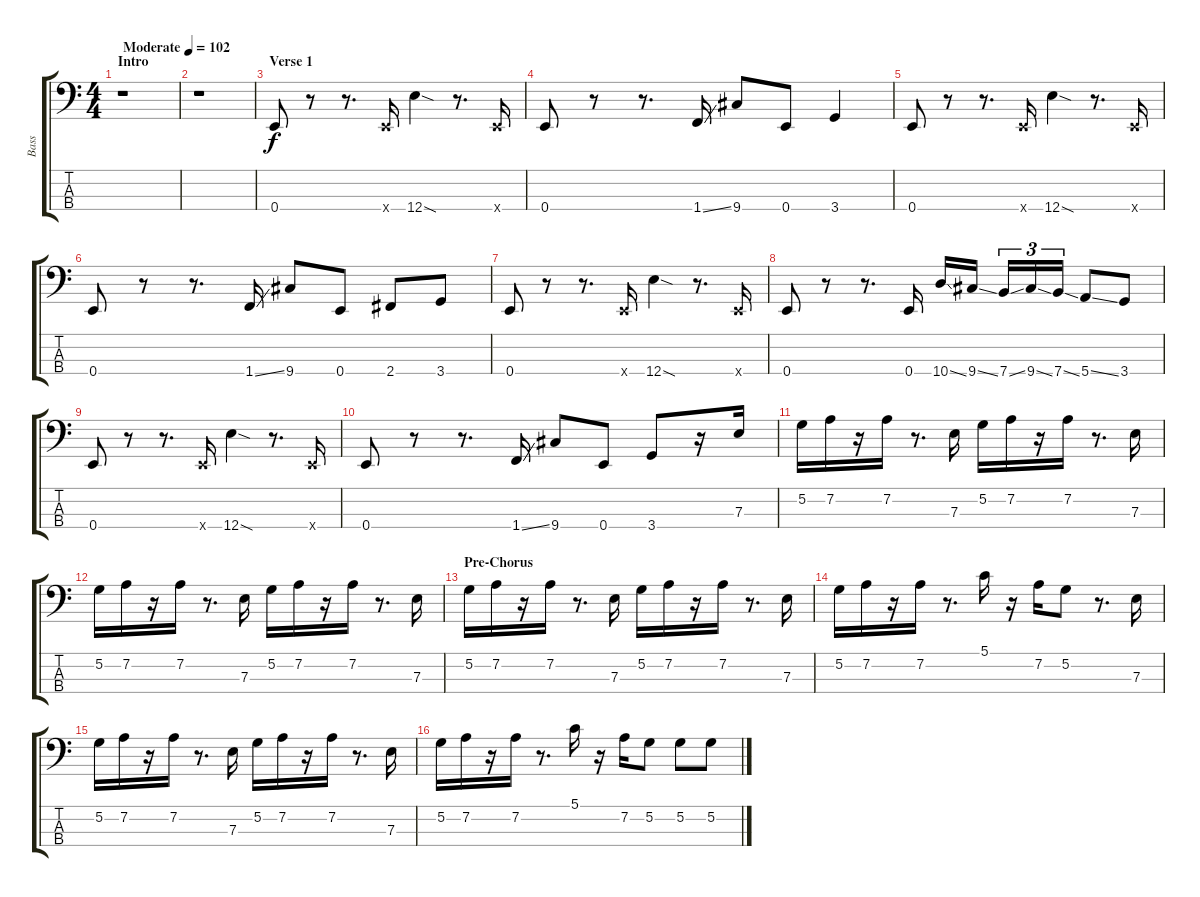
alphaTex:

\track ("Bass" "Bass") {instrument electricbassfinger}
\staff {score tabs}
\tuning (G2 D2 A1 E1) {hide}
\ts (4 4)
\section ("" "Intro")
\tempo (102 "Moderate")
\clef f4
\ks c
r.1{dy f instrument electricbassfinger} |
r.1 |
\section ("" "Verse 1")
0.4.8 r.8 r.8{d} 0.4{x}.16 12.4{sod}.4 r.8{d} 0.4{x}.16 |
0.4.8 r.8 r.8{d} 1.4{ss}.16 9.4.8 0.4.8 3.4.4 |
0.4.8 r.8 r.8{d} 0.4{x}.16 12.4{sod}.4 r.8{d} 0.4{x}.16 |
0.4.8 r.8 r.8{d} 1.4{ss}.16 9.4.8 0.4.8 2.4.8 3.4.8 |
0.4.8 r.8 r.8{d} 0.4{x}.16 12.4{sod}.4 r.8{d} 0.4{x}.16 |
0.4.8 r.8 r.8{d} 0.4.16 10.4{ss}.16 9.4{ss}.16 7.4{ss}.16{tu (3 2)} 9.4{ss}.16{tu (3 2)} 7.4{ss}.16{tu (3 2)} 5.4{ss}.8 3.4.8 |
0.4.8 r.8 r.8{d} 0.4{x}.16 12.4{sod}.4 r.8{d} 0.4{x}.16 |
0.4.8 r.8 r.8{d} 1.4{ss}.16 9.4.8 0.4.8 3.4.8 r.16 7.3.16 |
5.2.16 7.2.16 r.16 7.2.16 r.8{d} 7.3.16 5.2.16 7.2.16 r.16 7.2.16 r.8{d} 7.3.16 |
5.2.16 7.2.16 r.16 7.2.16 r.8{d} 7.3.16 5.2.16 7.2.16 r.16 7.2.16 r.8{d} 7.3.16 |
\section ("" "Pre-Chorus")
5.2.16 7.2.16 r.16 7.2.16 r.8{d} 7.3.16 5.2.16 7.2.16 r.16 7.2.16 r.8{d} 7.3.16 |
5.2.16 7.2.16 r.16 7.2.16 r.8{d} 5.1.16 r.16 7.2.16 5.2.8 r.8{d} 7.3.16 |
5.2.16 7.2.16 r.16 7.2.16 r.8{d} 7.3.16 5.2.16 7.2.16 r.16 7.2.16 r.8{d} 7.3.16 |
5.2.16 7.2.16 r.16 7.2.16 r.8{d} 5.1.16 r.16 7.2.16 5.2.8 5.2.8 5.2.8
